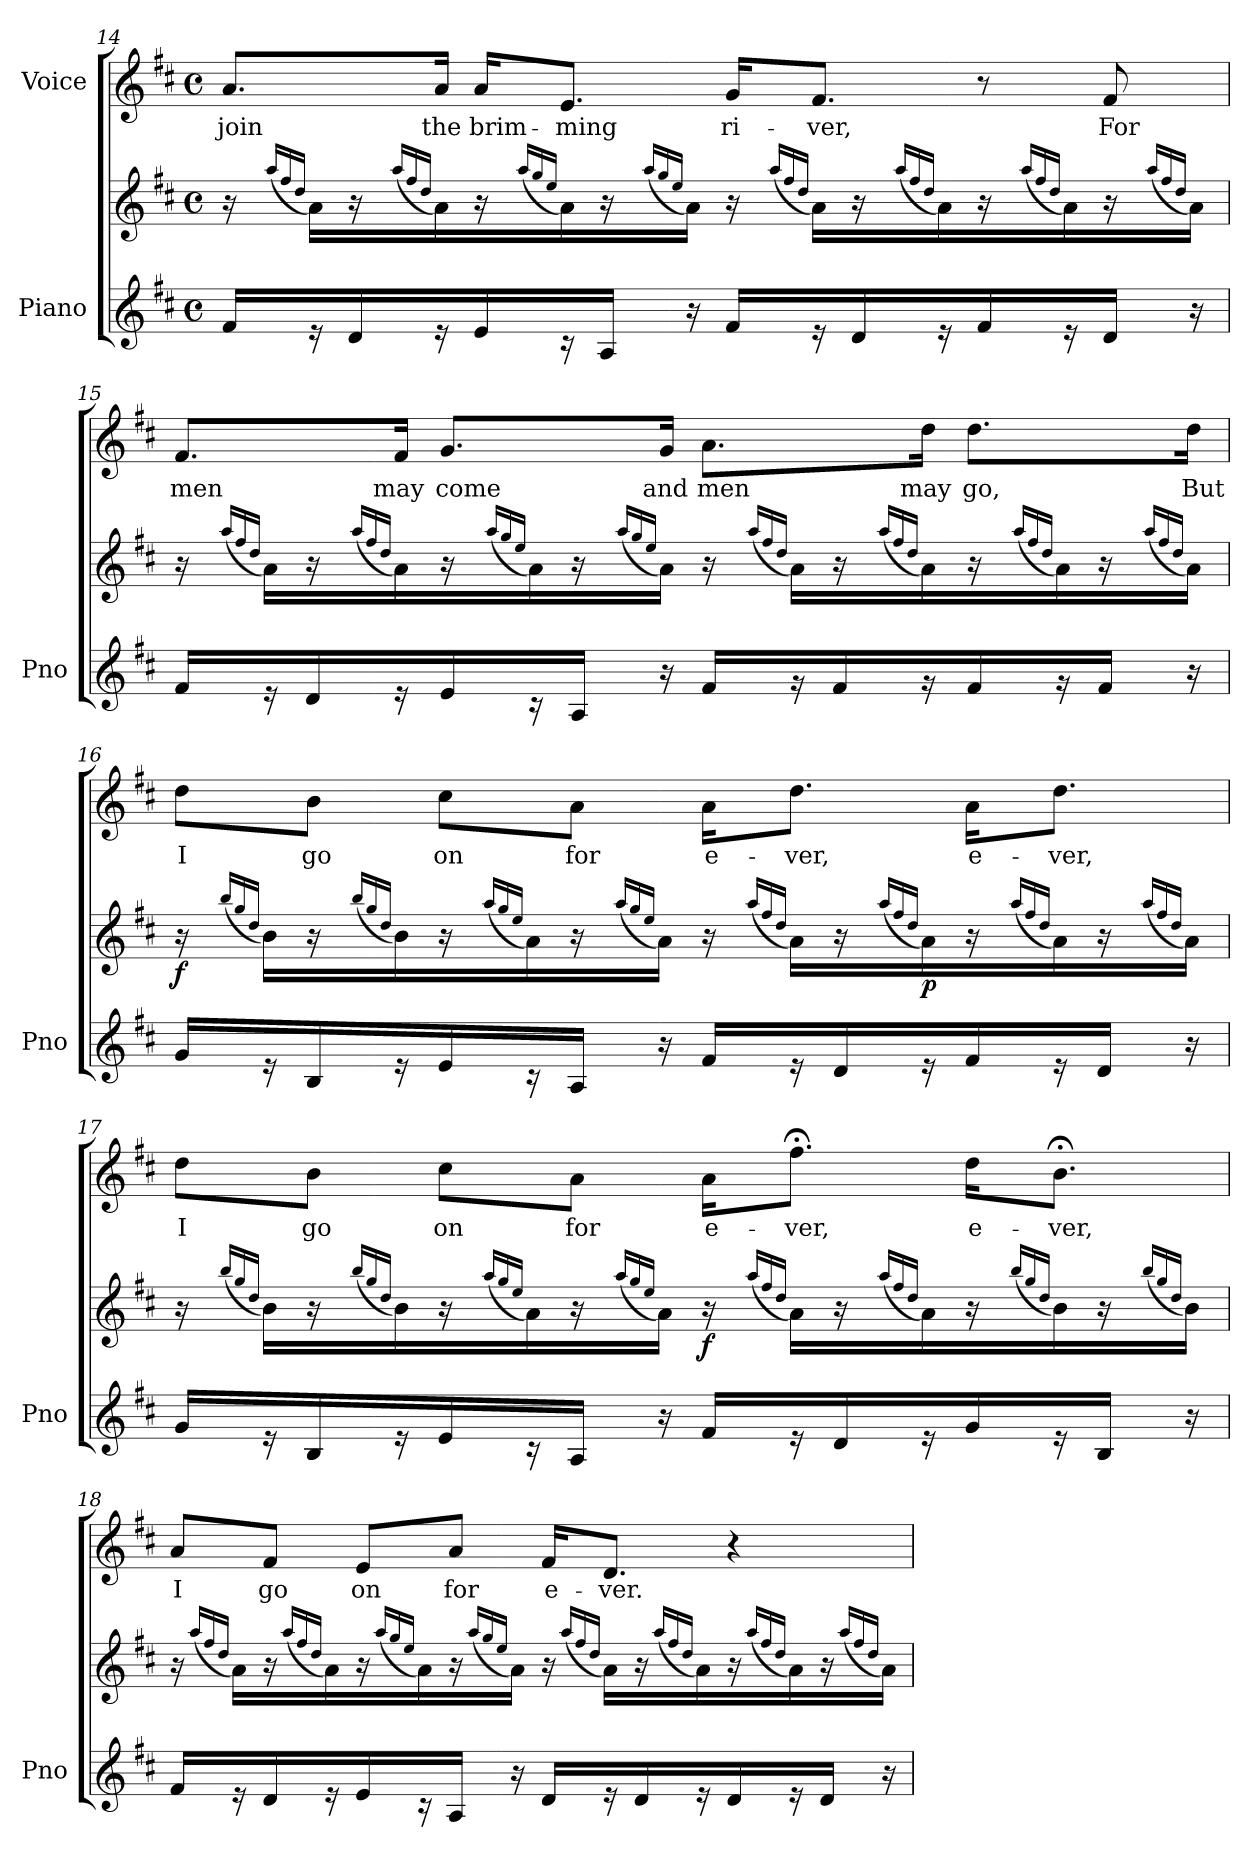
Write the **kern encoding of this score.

**kern	**kern	**dynam	**kern	**text
*part2	*part2	*part2	*part1	*part1
*staff3	*staff2	*staff2/3	*staff1	*staff1
*I"Piano	*	*	*I"Voice	*
*I'Pno	*	*	*	*
!!LO:LB:g=z
*clefG2	*clefG2	*	*clefG2	*
*k[f#c#]	*k[f#c#]	*	*k[f#c#]	*
*M4/4	*M4/4	*	*M4/4	*
*met(c)	*met(c)	*	*met(c)	*
=14	=14	=14	=14	=14
!	!	!	!	!LO:LY:b
16f#/LL	16r	.	8.a/L	join
.	(16qaa/LL	.	.	.
.	16qff#/	.	.	.
.	16qdd/JJ	.	.	.
16r	16a\LL)	.	.	.
16d/	16r	.	.	.
.	(16qaa/LL	.	.	.
.	16qff#/	.	.	.
.	16qdd/JJ	.	.	.
!	!	!	!	!LO:LY:b
16r	16a\)	.	16a/Jk	the
!	!	!	!	!LO:LY:b
16e/	16r	.	16a/KL	brim-
.	(16qaa/LL	.	.	.
.	16qgg/	.	.	.
.	16qee/JJ	.	.	.
!	!	!	!	!LO:LY:b
16r	16a\)	.	8.e/J	-ming
16A/JJ	16r	.	.	.
.	(16qaa/LL	.	.	.
.	16qgg/	.	.	.
.	16qee/JJ	.	.	.
16r	16a\JJ)	.	.	.
!	!	!	!	!LO:LY:b
16f#/LL	16r	.	16g/KL	ri-
.	(16qaa/LL	.	.	.
.	16qff#/	.	.	.
.	16qdd/JJ	.	.	.
!	!	!	!	!LO:LY:b
16r	16a\LL)	.	8.f#/J	-ver,
16d/	16r	.	.	.
.	(16qaa/LL	.	.	.
.	16qff#/	.	.	.
.	16qdd/JJ	.	.	.
16r	16a\)	.	.	.
16f#/	16r	.	8r	.
.	(16qaa/LL	.	.	.
.	16qff#/	.	.	.
.	16qdd/JJ	.	.	.
16r	16a\)	.	.	.
!	!	!	!	!LO:LY:b
16d/JJ	16r	.	8f#/	For
.	(16qaa/LL	.	.	.
.	16qff#/	.	.	.
.	16qdd/JJ	.	.	.
16r	16a\JJ)	.	.	.
!!LO:LB:g=z
=15	=15	=15	=15	=15
!	!	!	!	!LO:LY:b
16f#/LL	16r	.	8.f#/L	men
.	(16qaa/LL	.	.	.
.	16qff#/	.	.	.
.	16qdd/JJ	.	.	.
16r	16a\LL)	.	.	.
16d/	16r	.	.	.
.	(16qaa/LL	.	.	.
.	16qff#/	.	.	.
.	16qdd/JJ	.	.	.
!	!	!	!	!LO:LY:b
16r	16a\)	.	16f#/Jk	may
!	!	!	!	!LO:LY:b
16e/	16r	.	8.g/L	come
.	(16qaa/LL	.	.	.
.	16qgg/	.	.	.
.	16qee/JJ	.	.	.
16r	16a\)	.	.	.
16A/JJ	16r	.	.	.
.	(16qaa/LL	.	.	.
.	16qgg/	.	.	.
.	16qee/JJ	.	.	.
!	!	!	!	!LO:LY:b
16r	16a\JJ)	.	16g/Jk	and
!	!	!	!	!LO:LY:b
16f#/LL	16r	.	8.a\L	men
.	(16qaa/LL	.	.	.
.	16qff#/	.	.	.
.	16qdd/JJ	.	.	.
16r	16a\LL)	.	.	.
16f#/	16r	.	.	.
.	(16qaa/LL	.	.	.
.	16qff#/	.	.	.
.	16qdd/JJ	.	.	.
!	!	!	!	!LO:LY:b
16r	16a\)	.	16dd\Jk	may
!	!	!	!	!LO:LY:b
16f#/	16r	.	8.dd\L	go,
.	(16qaa/LL	.	.	.
.	16qff#/	.	.	.
.	16qdd/JJ	.	.	.
16r	16a\)	.	.	.
16f#/JJ	16r	.	.	.
.	(16qaa/LL	.	.	.
.	16qff#/	.	.	.
.	16qdd/JJ	.	.	.
!	!	!	!	!LO:LY:b
16r	16a\JJ)	.	16dd\Jk	But
!!LO:LB:g=z
=16	=16	=16	=16	=16
!	!	!LO:DY:b	!	!LO:LY:b
16g/LL	16r	f	8dd\L	I
.	(16qbb/LL	.	.	.
.	16qgg/	.	.	.
.	16qdd/JJ	.	.	.
16r	16b\LL)	.	.	.
!	!	!	!	!LO:LY:b
16B/	16r	.	8b\J	go
.	(16qbb/LL	.	.	.
.	16qgg/	.	.	.
.	16qdd/JJ	.	.	.
16r	16b\)	.	.	.
!	!	!	!	!LO:LY:b
16e/	16r	.	8cc#\L	on
.	(16qaa/LL	.	.	.
.	16qgg/	.	.	.
.	16qee/JJ	.	.	.
16r	16a\)	.	.	.
!	!	!	!	!LO:LY:b
16A/JJ	16r	.	8a\J	for
.	(16qaa/LL	.	.	.
.	16qgg/	.	.	.
.	16qee/JJ	.	.	.
16r	16a\JJ)	.	.	.
!	!	!	!	!LO:LY:b
16f#/LL	16r	.	16a\KL	e-
.	(16qaa/LL	.	.	.
.	16qff#/	.	.	.
.	16qdd/JJ	.	.	.
!	!	!	!	!LO:LY:b
16r	16a\LL)	.	8.dd\J	-ver,
16d/	16r	.	.	.
.	(16qaa/LL	.	.	.
.	16qff#/	.	.	.
.	16qdd/JJ	.	.	.
!	!	!LO:DY:b	!	!
16r	16a\)	p	.	.
!	!	!	!	!LO:LY:b
16f#/	16r	.	16a\KL	e-
.	(16qaa/LL	.	.	.
.	16qff#/	.	.	.
.	16qdd/JJ	.	.	.
!	!	!	!	!LO:LY:b
16r	16a\)	.	8.dd\J	-ver,
16d/JJ	16r	.	.	.
.	(16qaa/LL	.	.	.
.	16qff#/	.	.	.
.	16qdd/JJ	.	.	.
16r	16a\JJ)	.	.	.
!!LO:PB:g=z
=17	=17	=17	=17	=17
!	!	!	!	!LO:LY:b
16g/LL	16r	.	8dd\L	I
.	(16qbb/LL	.	.	.
.	16qgg/	.	.	.
.	16qdd/JJ	.	.	.
16r	16b\LL)	.	.	.
!	!	!	!	!LO:LY:b
16B/	16r	.	8b\J	go
.	(16qbb/LL	.	.	.
.	16qgg/	.	.	.
.	16qdd/JJ	.	.	.
16r	16b\)	.	.	.
!	!	!	!	!LO:LY:b
16e/	16r	.	8cc#\L	on
.	(16qaa/LL	.	.	.
.	16qgg/	.	.	.
.	16qee/JJ	.	.	.
16r	16a\)	.	.	.
!	!	!	!	!LO:LY:b
16A/JJ	16r	.	8a\J	for
.	(16qaa/LL	.	.	.
.	16qgg/	.	.	.
.	16qee/JJ	.	.	.
16r	16a\JJ)	.	.	.
!	!	!LO:DY:b	!	!LO:LY:b
16f#/LL	16r	f	16a\KL	e-
.	(16qaa/LL	.	.	.
.	16qff#/	.	.	.
.	16qdd/JJ	.	.	.
!	!	!	!	!LO:LY:b
16r	16a\LL)	.	8.ff#;<\J	-ver,
16d/	16r	.	.	.
.	(16qaa/LL	.	.	.
.	16qff#/	.	.	.
.	16qdd/JJ	.	.	.
16r	16a\)	.	.	.
!	!	!	!	!LO:LY:b
16g/	16r	.	16dd\KL	e-
.	(16qbb/LL	.	.	.
.	16qgg/	.	.	.
.	16qdd/JJ	.	.	.
!	!	!	!	!LO:LY:b
16r	16b\)	.	8.b;<\J	-ver,
16B/JJ	16r	.	.	.
.	(16qbb/LL	.	.	.
.	16qgg/	.	.	.
.	16qdd/JJ	.	.	.
16r	16b\JJ)	.	.	.
!!LO:LB:g=z
=18	=18	=18	=18	=18
!	!	!	!	!LO:LY:b
16f#/LL	16r	.	8a/L	I
.	(16qaa/LL	.	.	.
.	16qff#/	.	.	.
.	16qdd/JJ	.	.	.
16r	16a\LL)	.	.	.
!	!	!	!	!LO:LY:b
16d/	16r	.	8f#/J	go
.	(16qaa/LL	.	.	.
.	16qff#/	.	.	.
.	16qdd/JJ	.	.	.
16r	16a\)	.	.	.
!	!	!	!	!LO:LY:b
16e/	16r	.	8e/L	on
.	(16qaa/LL	.	.	.
.	16qgg/	.	.	.
.	16qee/JJ	.	.	.
16r	16a\)	.	.	.
!	!	!	!	!LO:LY:b
16A/JJ	16r	.	8a/J	for
.	(16qaa/LL	.	.	.
.	16qgg/	.	.	.
.	16qee/JJ	.	.	.
16r	16a\JJ)	.	.	.
!	!	!	!	!LO:LY:b
16d/LL	16r	.	16f#/KL	e-
.	(16qaa/LL	.	.	.
.	16qff#/	.	.	.
.	16qdd/JJ	.	.	.
!	!	!	!	!LO:LY:b
16r	16a\LL)	.	8.d/J	-ver.
16d/	16r	.	.	.
.	(16qaa/LL	.	.	.
.	16qff#/	.	.	.
.	16qdd/JJ	.	.	.
16r	16a\)	.	.	.
16d/	16r	.	4r	.
.	(16qaa/LL	.	.	.
.	16qff#/	.	.	.
.	16qdd/JJ	.	.	.
16r	16a\)	.	.	.
16d/JJ	16r	.	.	.
.	(16qaa/LL	.	.	.
.	16qff#/	.	.	.
.	16qdd/JJ	.	.	.
16r	16a\JJ)	.	.	.
=	=	=	=	=
*-	*-	*-	*-	*-
